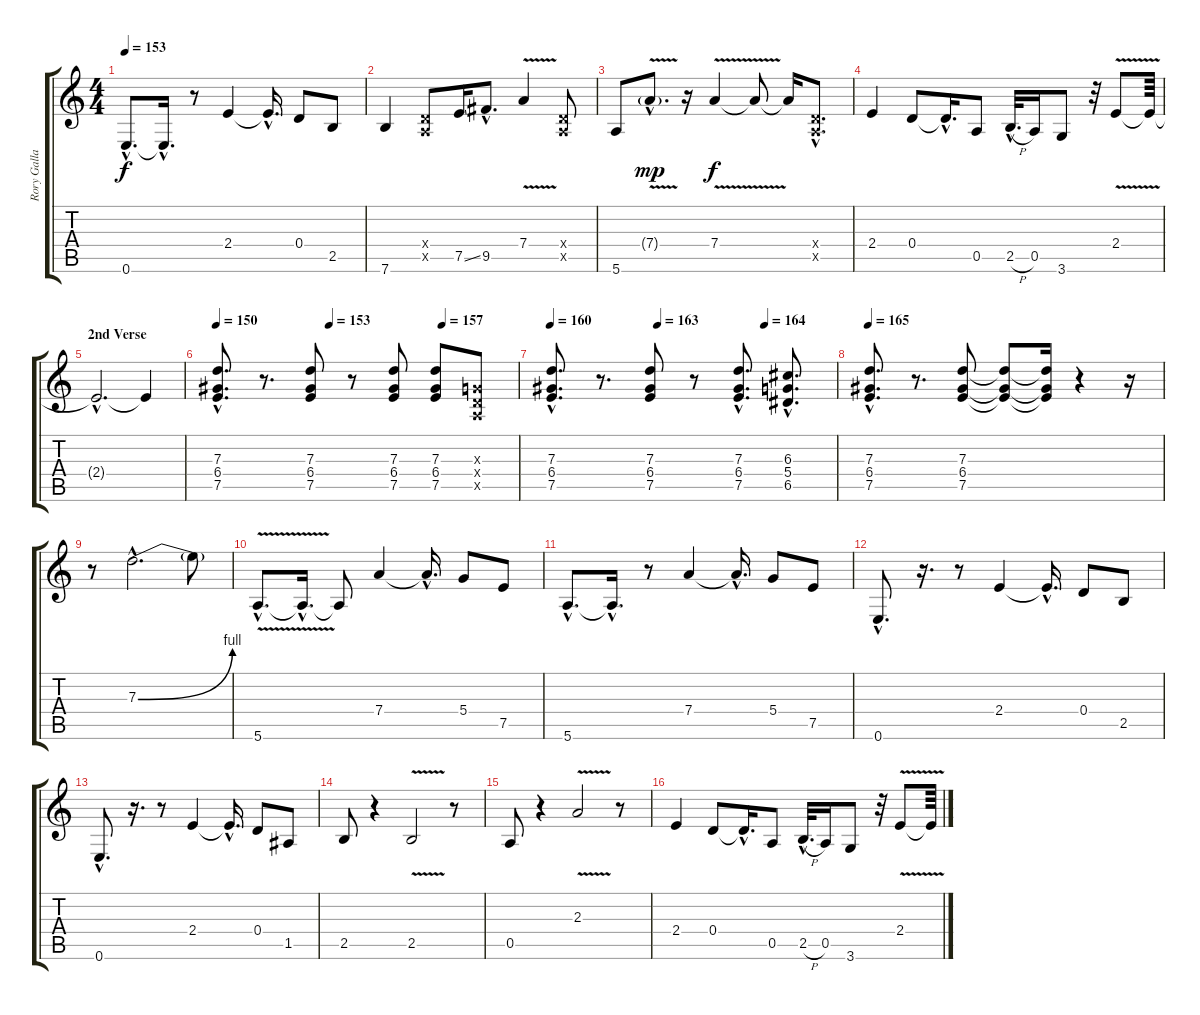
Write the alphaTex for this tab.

\track ("Rory Gallagher" "Rory Galla") {instrument overdrivenguitar}
\staff {score tabs}
\tuning (E4 B3 G3 D3 A2 E2) {hide}
\ts (4 4)
\tempo 153
\clef g2
\ks c
0.6{hac}.8{d dy f} 0.6{hac t}.16{d} r.8 2.4.4 2.4{hac t}.16{d} 0.4.8 2.5.8 |
7.6.4 (0.4{x} 0.5{x}).8 7.5{ss}.16 9.5{hac}.8{d} 7.4{v}.4 (0.4{x} 0.5{x}).8 |
5.6.8 7.4{v g hac}.8{d dy mp} r.16 7.4{v}.4{dy f} 7.4{t}.8 7.4{t}.16 (0.4{hac x} 0.5{hac x}).8{d} |
2.4.4 0.4.8 0.4{hac t}.16{d} 0.5.8 2.5{h hac}.32{d} 0.5.16 3.6.8 r.32 2.4{v}.8 2.4{t}.64 |
\section ("" "2nd Verse")
2.4{hac t}.2{d} 2.4{t}.4 |
\tempo 150
\tempo (153 0.375)
\tempo (157 0.75)
(7.3{hac} 6.4{hac} 7.5{hac}).8{d} r.8{d} (7.3 6.4 7.5).8 r.8 (7.3 6.4 7.5).8 (7.3 6.4 7.5).8 (0.3{x} 0.4{x} 0.5{x}).8 |
\tempo 160
\tempo (163 0.375)
\tempo (164 0.75)
(7.3{hac} 6.4{hac} 7.5{hac}).8{d} r.8{d} (7.3 6.4 7.5).8 r.8 (7.3{hac} 6.4{hac} 7.5{hac}).8{d} (6.3{hac} 5.4{hac} 6.5{hac}).8{d} |
\tempo 165
(7.3{hac} 6.4{hac} 7.5{hac}).8{d} r.8{d} (7.3 6.4 7.5).8 (7.3{t} 6.4{t} 7.5{t}).8 (7.3{t} 6.4{t} 7.5{t}).16 r.4 r.16 |
r.8 7.3{be (bend 0 0 60 4) hac}.2{d} 7.3{t}.8 |
5.6{v hac}.8{d} 5.6{hac t}.16{d} 5.6{t}.8 7.4.4 7.4{hac t}.16{d} 5.4.8 7.5.8 |
5.6{hac}.8{d} 5.6{hac t}.16{d} r.8 7.4.4 7.4{hac t}.16{d} 5.4.8 7.5.8 |
0.6{hac}.8{d} r.16{d} r.8 2.4.4 2.4{hac t}.16{d} 0.4.8 2.5.8 |
0.6{hac}.8{d} r.16{d} r.8 2.4.4 2.4{hac t}.16{d} 0.4.8 1.5.8 |
2.5.8 r.4 2.5{v}.2 r.8 |
0.5.8 r.4 2.3{v}.2 r.8 |
2.4.4 0.4.8 0.4{hac t}.16{d} 0.5.8 2.5{h hac}.32{d} 0.5.16 3.6.8 r.32 2.4{v}.8 2.4{t}.64
